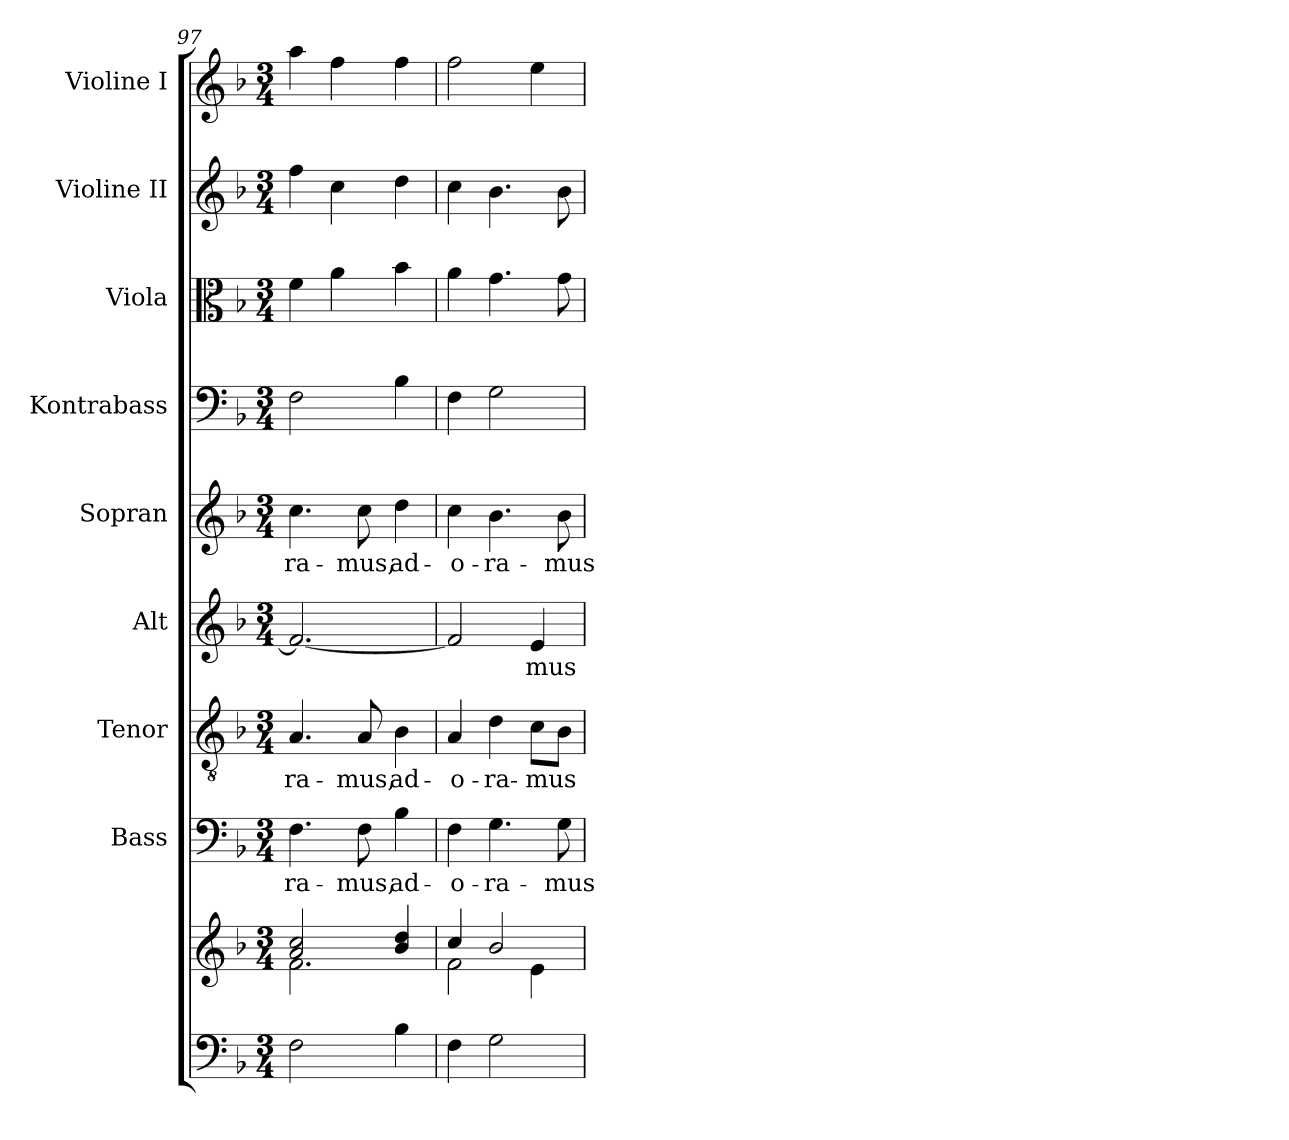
**kern	**kern	**kern	**text	**kern	**text	**kern	**text	**kern	**text	**kern	**kern	**kern	**kern
*part9	*part9	*part8	*part8	*part7	*part7	*part6	*part6	*part5	*part5	*part4	*part3	*part2	*part1
*staff10	*staff9	*staff8	*staff8	*staff7	*staff7	*staff6	*staff6	*staff5	*staff5	*staff4	*staff3	*staff2	*staff1
*	*	*I"Bass	*	*I"Tenor	*	*I"Alt	*	*I"Sopran	*	*I"Kontrabass	*I"Viola	*I"Violine II	*I"Violine I
*	*	*I'B.	*	*I'T.	*	*I'A.	*	*I'S.	*	*I'Kb.	*I'Vla.	*I'Vl. II	*I'Vl. I
*clefF4	*clefG2	*clefF4	*	*clefGv2	*	*clefG2	*	*clefG2	*	*clefF4	*clefC3	*clefG2	*clefG2
*	*	*	*	*	*	*	*	*	*	*ITrd7c12	*	*	*
*k[b-]	*k[b-]	*k[b-]	*	*k[b-]	*	*k[b-]	*	*k[b-]	*	*k[b-]	*k[b-]	*k[b-]	*k[b-]
*F:	*F:	*F:	*	*F:	*	*F:	*	*F:	*	*F:	*F:	*F:	*F:
*M3/4	*M3/4	*M3/4	*	*M3/4	*	*M3/4	*	*M3/4	*	*M3/4	*M3/4	*M3/4	*M3/4
=97	=97	=97	=97	=97	=97	=97	=97	=97	=97	=97	=97	=97	=97
*	*^	*	*	*	*	*	*	*	*	*	*	*	*
!	!	!	!	!LO:LY:b	!	!LO:LY:b	!	!	!	!LO:LY:b	!	!	!	!
2F\	2a/ 2cc/	2.f\	4.F\	-ra-	4.A/	-ra-	2.f/_	.	4.cc\	-ra-	2FF\	4f\	4ff\	4aa\
.	.	.	.	.	.	.	.	.	.	.	.	4a\	4cc\	4ff\
!	!	!	!	!LO:LY:b	!	!LO:LY:b	!	!	!	!LO:LY:b	!	!	!	!
.	.	.	8F\	-mus,	8A/	-mus,	.	.	8cc\	-mus,	.	.	.	.
!	!	!	!	!LO:LY:b	!	!LO:LY:b	!	!	!	!LO:LY:b	!	!	!	!
4B-\	4b-/ 4dd/	.	4B-\	ad-	4B-\	ad-	.	.	4dd\	ad-	4BB-\	4b-\	4dd\	4ff\
=98	=98	=98	=98	=98	=98	=98	=98	=98	=98	=98	=98	=98	=98	=98
!	!	!	!	!LO:LY:b	!	!LO:LY:b	!	!	!	!LO:LY:b	!	!	!	!
4F\	4cc/	2f\	4F\	-o-	4A/	-o-	2f/]	.	4cc\	-o-	4FF\	4a\	4cc\	2ff\
!	!	!	!	!LO:LY:b	!	!LO:LY:b	!	!	!	!LO:LY:b	!	!	!	!
2G\	2b-/	.	4.G\	-ra-	4d\	-ra-	.	.	4.b-\	-ra-	2GG\	4.g\	4.b-\	.
!	!	!	!	!	!	!LO:LY:b	!	!LO:LY:b	!	!	!	!	!	!
.	.	4e\	.	.	8c\L	-mus	4e/	-mus	.	.	.	.	.	4ee\
!	!	!	!	!LO:LY:b	!	!	!	!	!	!LO:LY:b	!	!	!	!
.	.	.	8G\	-mus	8B-\J	.	.	.	8b-\	-mus	.	8g\	8b-\	.
*	*v	*v	*	*	*	*	*	*	*	*	*	*	*	*
=	=	=	=	=	=	=	=	=	=	=	=	=	=
*-	*-	*-	*-	*-	*-	*-	*-	*-	*-	*-	*-	*-	*-
